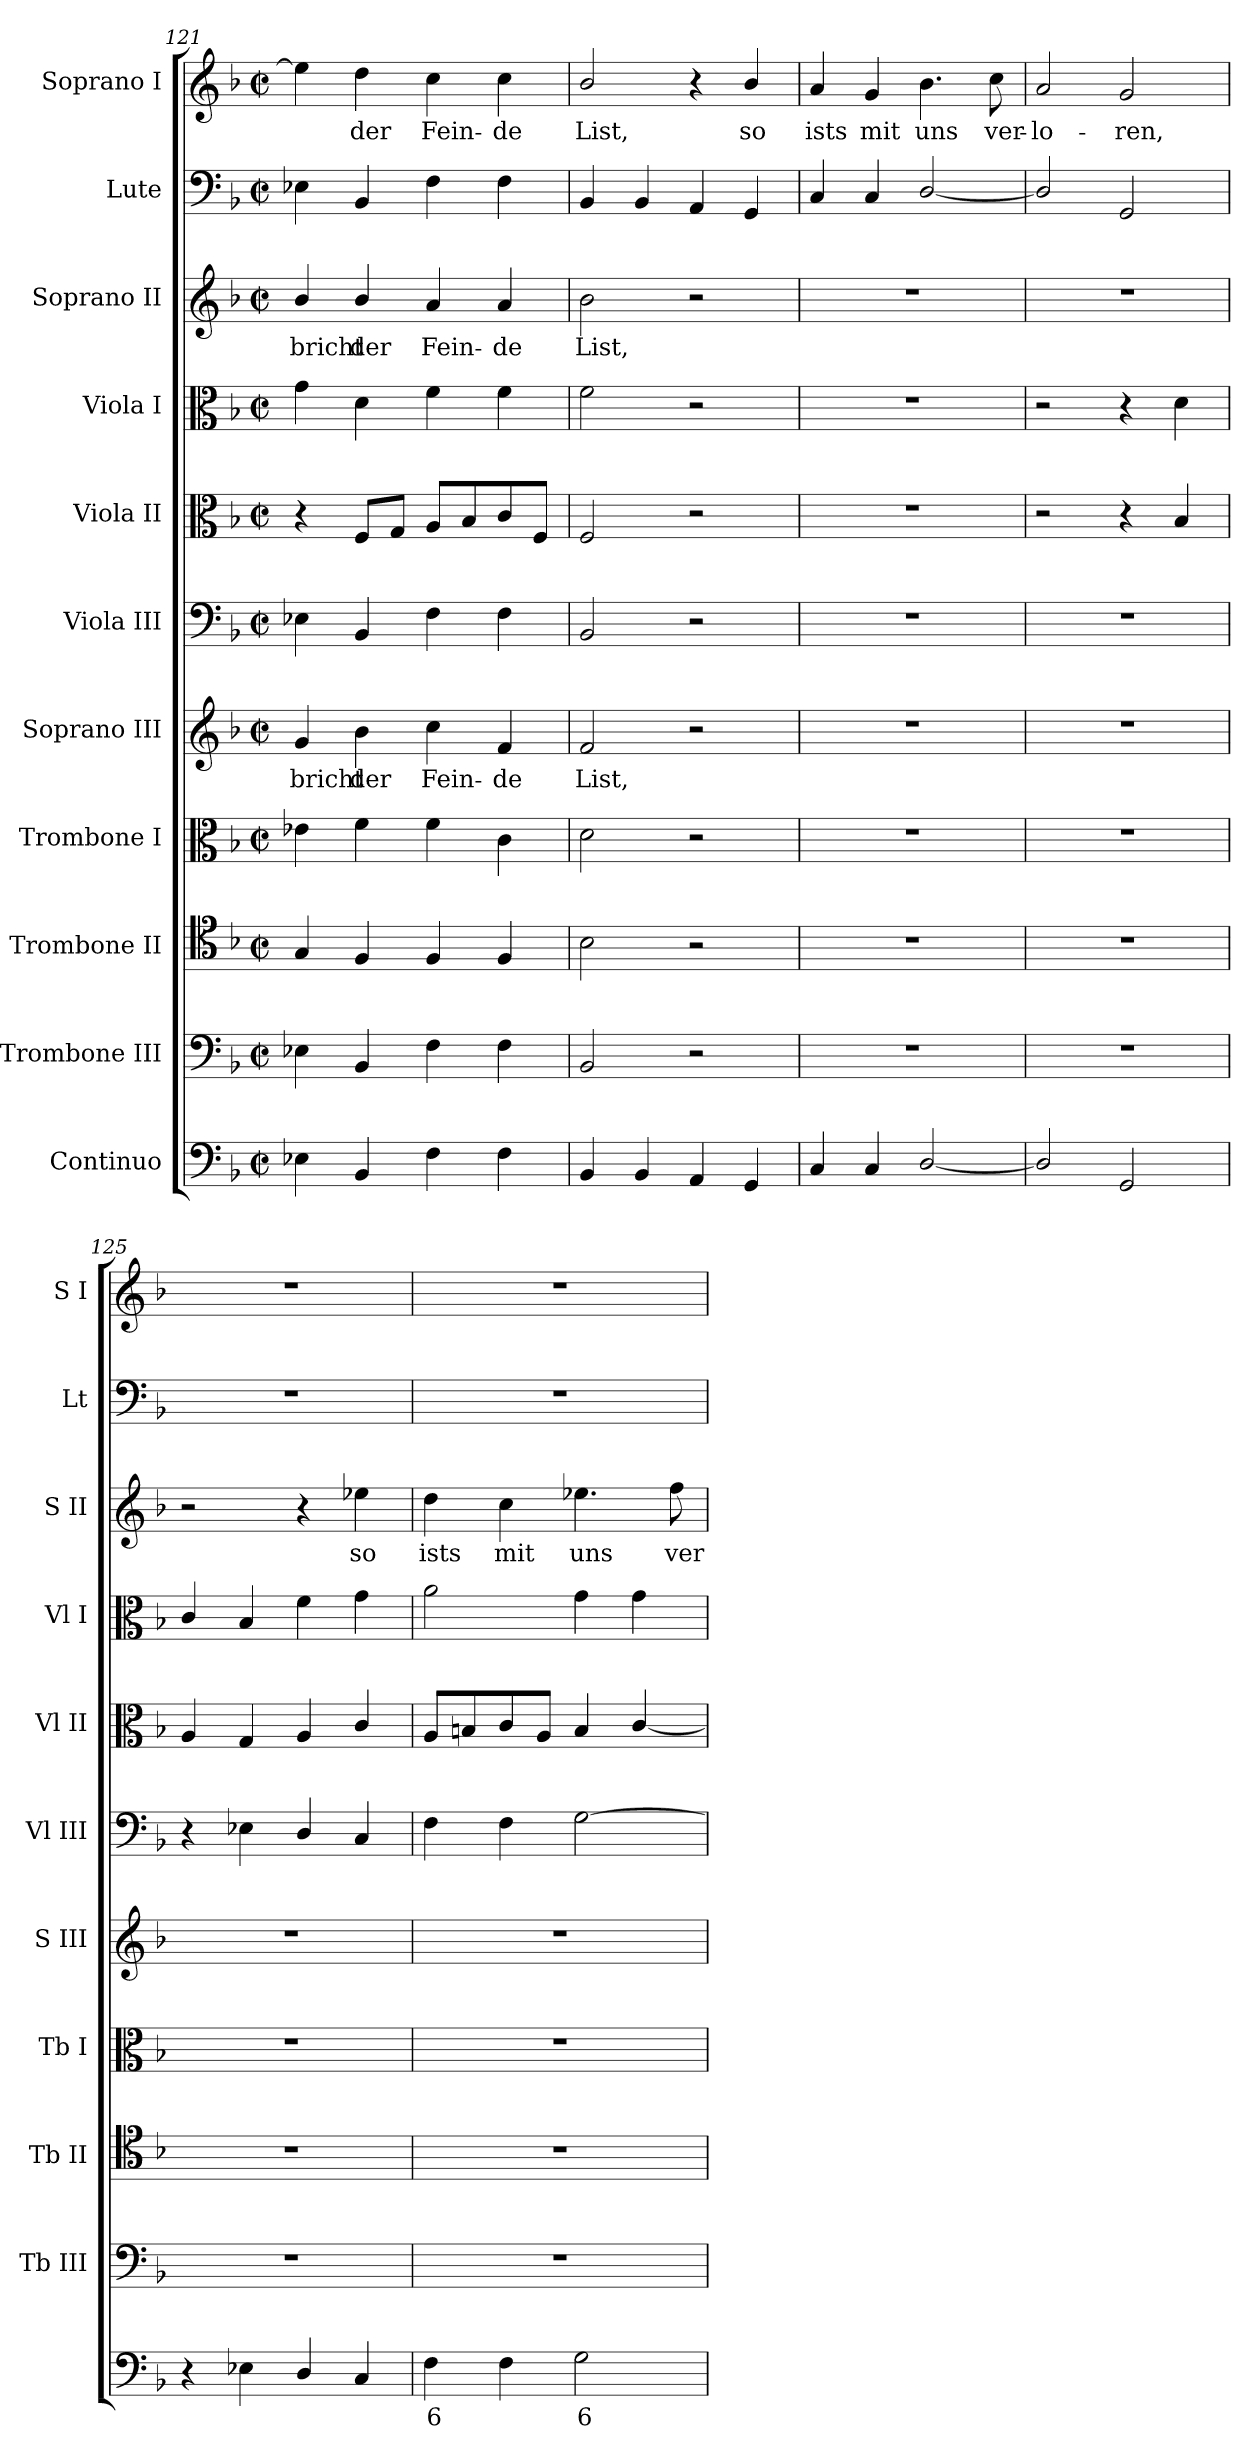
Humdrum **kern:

**kern	**text	**kern	**kern	**kern	**kern	**text	**kern	**kern	**kern	**kern	**text	**kern	**kern	**text
*part11	*part11	*part10	*part9	*part8	*part7	*part7	*part6	*part5	*part4	*part3	*part3	*part2	*part1	*part1
*staff11	*staff11	*staff10	*staff9	*staff8	*staff7	*staff7	*staff6	*staff5	*staff4	*staff3	*staff3	*staff2	*staff1	*staff1
*I"Continuo	*	*I"Trombone III	*I"Trombone II	*I"Trombone I	*I"Soprano III	*	*I"Viola III	*I"Viola II	*I"Viola I	*I"Soprano II	*	*I"Lute	*I"Soprano I	*
*	*	*I'Tb III	*I'Tb II	*I'Tb I	*I'S III	*	*I'Vl III	*I'Vl II	*I'Vl I	*I'S II	*	*I'Lt	*I'S I	*
*clefF4	*	*clefF4	*clefC4	*clefC3	*clefG2	*	*clefF4	*clefC3	*clefC3	*clefG2	*	*clefF4	*clefG2	*
*k[b-]	*	*k[b-]	*k[b-]	*k[b-]	*k[b-]	*	*k[b-]	*k[b-]	*k[b-]	*k[b-]	*	*k[b-]	*k[b-]	*
*F:	*	*F:	*F:	*F:	*F:	*	*F:	*F:	*F:	*F:	*	*F:	*F:	*
*M2/2	*	*M2/2	*M2/2	*M2/2	*M2/2	*	*M2/2	*M2/2	*M2/2	*M2/2	*	*M2/2	*M2/2	*
*met(c|)	*	*met(c|)	*met(c|)	*met(c|)	*met(c|)	*	*met(c|)	*met(c|)	*met(c|)	*met(c|)	*	*met(c|)	*met(c|)	*
=121	=121	=121	=121	=121	=121	=121	=121	=121	=121	=121	=121	=121	=121	=121
!	!	!	!	!	!	!LO:LY:b	!	!	!	!	!LO:LY:b	!	!	!
4E-X	.	4E-X	4G	4e-X	4g	bricht	4E-X	4r	4g	4b-/	bricht	4E-X	4ee-]	.
!	!	!	!	!	!	!LO:LY:b	!	!	!	!	!LO:LY:b	!	!	!LO:LY:b
4BB-	.	4BB-	4F	4f	4b-	der	4BB-	8FL	4d	4b-/	der	4BB-	4dd	der
.	.	.	.	.	.	.	.	8GJ	.	.	.	.	.	.
!	!	!	!	!	!	!LO:LY:b	!	!	!	!	!LO:LY:b	!	!	!LO:LY:b
4F	.	4F	4F	4f	4cc	Fein-	4F	8AL	4f	4a	Fein-	4F	4cc	Fein-
.	.	.	.	.	.	.	.	8B-	.	.	.	.	.	.
!	!	!	!	!	!	!LO:LY:b	!	!	!	!	!LO:LY:b	!	!	!LO:LY:b
4F	.	4F	4F	4c	4f	-de	4F	8c	4f	4a	-de	4F	4cc	-de
.	.	.	.	.	.	.	.	8FJ	.	.	.	.	.	.
!!LO:LB:g=z
=122	=122	=122	=122	=122	=122	=122	=122	=122	=122	=122	=122	=122	=122	=122
!	!	!	!	!	!	!LO:LY:b	!	!	!	!	!LO:LY:b	!	!	!LO:LY:b
4BB-	.	2BB-	2B-	2d	2f	List,	2BB-	2F	2f	2b-	List,	4BB-	2b-/	List,
4BB-	.	.	.	.	.	.	.	.	.	.	.	4BB-	.	.
4AA	.	2r	2r	2r	2r	.	2r	2r	2r	2r	.	4AA	4r	.
!	!	!	!	!	!	!	!	!	!	!	!	!	!	!LO:LY:b
4GG	.	.	.	.	.	.	.	.	.	.	.	4GG	4b-/	so
=123	=123	=123	=123	=123	=123	=123	=123	=123	=123	=123	=123	=123	=123	=123
!	!	!	!	!	!	!	!	!	!	!	!	!	!	!LO:LY:b
4C	.	1r	1r	1r	1r	.	1r	1r	1r	1r	.	4C	4a	ists
!	!	!	!	!	!	!	!	!	!	!	!	!	!	!LO:LY:b
4C	.	.	.	.	.	.	.	.	.	.	.	4C	4g	mit
!	!	!	!	!	!	!	!	!	!	!	!	!	!	!LO:LY:b
[2D/	.	.	.	.	.	.	.	.	.	.	.	[2D/	4.b-	uns
!	!	!	!	!	!	!	!	!	!	!	!	!	!	!LO:LY:b
.	.	.	.	.	.	.	.	.	.	.	.	.	8cc	ver-
=124	=124	=124	=124	=124	=124	=124	=124	=124	=124	=124	=124	=124	=124	=124
!	!	!	!	!	!	!	!	!	!	!	!	!	!	!LO:LY:b
2D/]	.	1r	1r	1r	1r	.	1r	2r	2r	1r	.	2D/]	2a	-lo-
!	!	!	!	!	!	!	!	!	!	!	!	!	!	!LO:LY:b
2GG	.	.	.	.	.	.	.	4r	4r	.	.	2GG	2g	-ren,
.	.	.	.	.	.	.	.	4B-	4d	.	.	.	.	.
=125	=125	=125	=125	=125	=125	=125	=125	=125	=125	=125	=125	=125	=125	=125
4r	.	1r	1r	1r	1r	.	4r	4A	4c/	2r	.	1r	1r	.
4E-X	.	.	.	.	.	.	4E-X	4G	4B-	.	.	.	.	.
4D/	.	.	.	.	.	.	4D/	4A	4f	4r	.	.	.	.
!	!	!	!	!	!	!	!	!	!	!	!LO:LY:b	!	!	!
4C	.	.	.	.	.	.	4C	4c/	4g	4ee-X	so	.	.	.
=126	=126	=126	=126	=126	=126	=126	=126	=126	=126	=126	=126	=126	=126	=126
!	!LO:LY:b	!	!	!	!	!	!	!	!	!	!LO:LY:b	!	!	!
4F	6	1r	1r	1r	1r	.	4F	8AL	2a	4dd	ists	1r	1r	.
.	.	.	.	.	.	.	.	8Bn	.	.	.	.	.	.
!	!	!	!	!	!	!	!	!	!	!	!LO:LY:b	!	!	!
4F	.	.	.	.	.	.	4F	8c	.	4cc	mit	.	.	.
.	.	.	.	.	.	.	.	8AJ	.	.	.	.	.	.
!	!LO:LY:b	!	!	!	!	!	!	!	!	!	!LO:LY:b	!	!	!
2G	6	.	.	.	.	.	[2G	4B	4g	4.ee-X	uns	.	.	.
.	.	.	.	.	.	.	.	[4c/	4g	.	.	.	.	.
!	!	!	!	!	!	!	!	!	!	!	!LO:LY:b	!	!	!
.	.	.	.	.	.	.	.	.	.	8ff	ver-	.	.	.
=	=	=	=	=	=	=	=	=	=	=	=	=	=	=
*-	*-	*-	*-	*-	*-	*-	*-	*-	*-	*-	*-	*-	*-	*-
